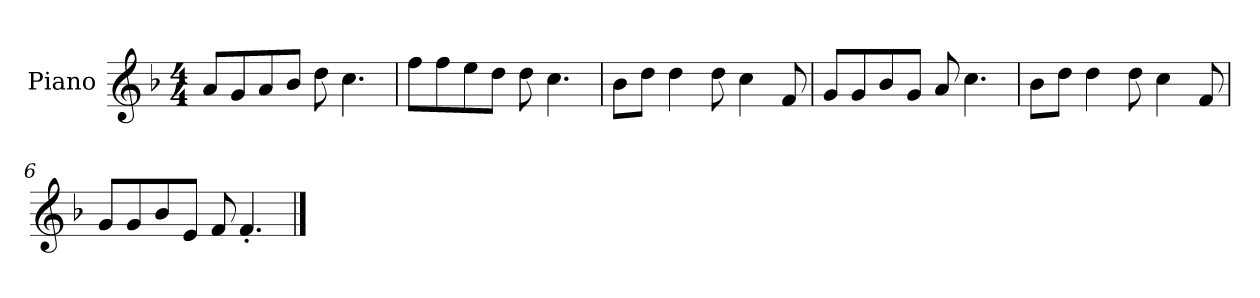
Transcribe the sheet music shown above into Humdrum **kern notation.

**kern
*part1
*staff1
*I"Piano
*I'P-no
*clefG2
*k[b-]
*M4/4
*MM90
=1
8a/L
8g/
8a/
8b-/J
8dd\
4.cc\
=2
8ff\L
8ff\
8ee\
8dd\J
8dd\
4.cc\
=3
8b-\L
8dd\J
4dd\
8dd\
4cc\
8f/
=4
8g/L
8g/
8b-/
8g/J
8a/
4.cc\
=5
8b-\L
8dd\J
4dd\
8dd\
4cc\
8f/
!!LO:LB:g=z
=6
8g/L
8g/
8b-/
8e/J
8f/
4.f'/
==
*-
